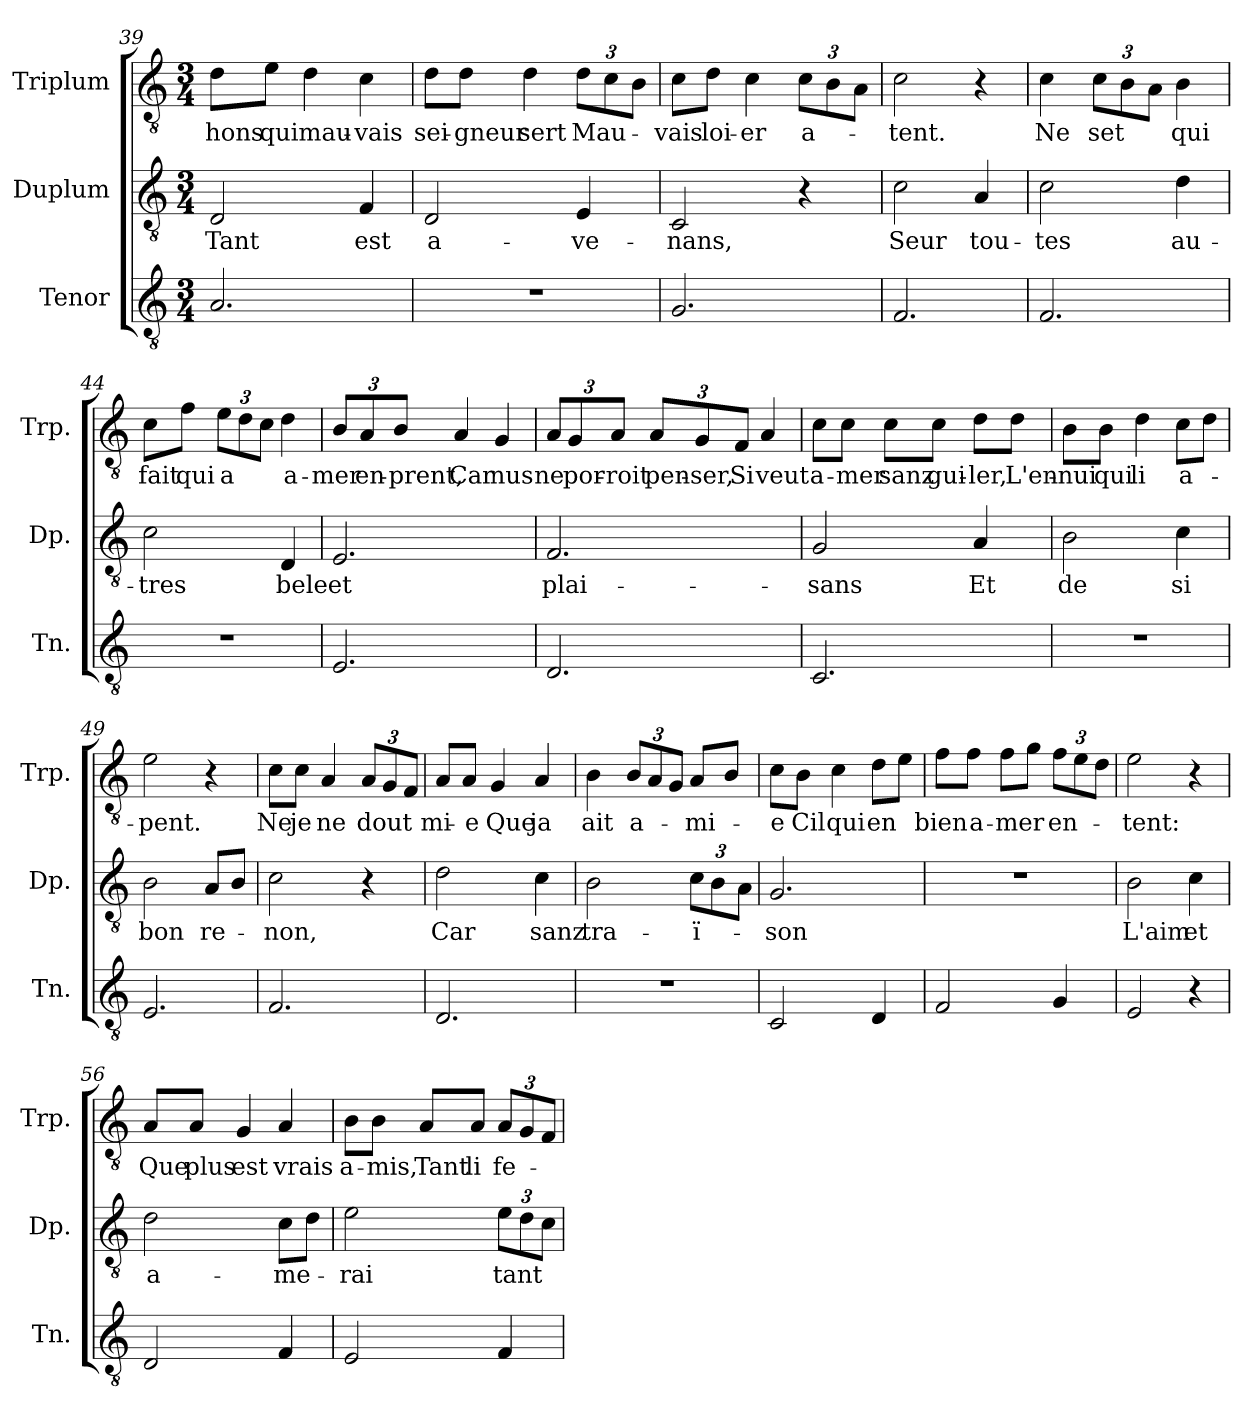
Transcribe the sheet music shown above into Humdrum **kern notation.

**kern	**kern	**text	**kern	**text
*part3	*part2	*part2	*part1	*part1
*staff3	*staff2	*staff2	*staff1	*staff1
*I"Tenor	*I"Duplum	*	*I"Triplum	*
*I'Tn.	*I'Dp.	*	*I'Trp.	*
!!LO:PB:g=z
*clefGv2	*clefGv2	*	*clefGv2	*
*k[]	*k[]	*	*k[]	*
*M3/4	*M3/4	*	*M3/4	*
=39	=39	=39	=39	=39
!	!	!LO:LY:b	!	!LO:LY:b
2.A/	2D/	Tant	8d\L	hons
!	!	!	!	!LO:LY:b
.	.	.	8e\J	qui
!	!	!	!	!LO:LY:b
.	.	.	4d\	mau-
!	!	!LO:LY:b	!	!LO:LY:b
.	4F/	est	4c\	-vais
=40	=40	=40	=40	=40
!	!	!LO:LY:b	!	!LO:LY:b
2.r	2D/	a-	8d\L	sei-
!	!	!	!	!LO:LY:b
.	.	.	8d\J	-gneur
!	!	!	!	!LO:LY:b
.	.	.	4d\	sert
!	!	!LO:LY:b	!	!
*	*	*	*Xbrackettup	*
!	!	!	!	!LO:LY:b
.	4E/	-ve-	12d\L	Mau-
.	.	.	12c\	.
.	.	.	12B\J	.
=41	=41	=41	=41	=41
!	!	!LO:LY:b	!	!LO:LY:b
2.G/	2C/	-nans,	8c\L	-vais
!	!	!	!	!LO:LY:b
.	.	.	8d\J	loi-
!	!	!	!	!LO:LY:b
.	.	.	4c\	-er
!	!	!	!	!LO:LY:b
.	4r	.	12c\L	a-
.	.	.	12B\	.
.	.	.	12A\J	.
=42	=42	=42	=42	=42
!	!	!LO:LY:b	!	!LO:LY:b
2.F/	2c\	Seur	2c\	-tent.
!	!	!LO:LY:b	!	!
.	4A/	tou-	4r	.
=43	=43	=43	=43	=43
!	!	!LO:LY:b	!	!LO:LY:b
2.F/	2c\	-tes	4c\	Ne
!	!	!	!	!LO:LY:b
.	.	.	12c\L	set
.	.	.	12B\	.
.	.	.	12A\J	.
!	!	!LO:LY:b	!	!LO:LY:b
.	4d\	au-	4B\	qui
=44	=44	=44	=44	=44
!	!	!LO:LY:b	!	!LO:LY:b
2.r	2c\	-tres	8c\L	fait
!	!	!	!	!LO:LY:b
.	.	.	8f\J	qui
!	!	!	!	!LO:LY:b
.	.	.	12e\L	a
.	.	.	12d\	.
.	.	.	12c\J	.
!	!	!LO:LY:b	!	!LO:LY:b
.	4D/	bele	4d\	a-
!!LO:LB:g=z
=45	=45	=45	=45	=45
!	!	!LO:LY:b	!	!LO:LY:b
2.E/	2.E/	et	12B/L	-mer
!	!	!	!	!LO:LY:b
.	.	.	12A/	en-
!	!	!	!	!LO:LY:b
.	.	.	12B/J	-prent,
!	!	!	!	!LO:LY:b
.	.	.	4A/	Car
!	!	!	!	!LO:LY:b
.	.	.	4G/	nus
=46	=46	=46	=46	=46
!	!	!LO:LY:b	!	!LO:LY:b
2.D/	2.F/	plai-	12A/L	ne
!	!	!	!	!LO:LY:b
.	.	.	12G/	por-
!	!	!	!	!LO:LY:b
.	.	.	12A/J	-roit
!	!	!	!	!LO:LY:b
.	.	.	12A/L	pen-
!	!	!	!	!LO:LY:b
.	.	.	12G/	-ser,
!	!	!	!	!LO:LY:b
.	.	.	12F/J	Si
!	!	!	!	!LO:LY:b
.	.	.	4A/	veut
=47	=47	=47	=47	=47
!	!	!LO:LY:b	!	!LO:LY:b
2.C/	2G/	-sans	8c\L	a-
!	!	!	!	!LO:LY:b
.	.	.	8c\J	-mer
!	!	!	!	!LO:LY:b
.	.	.	8c\L	sanz
!	!	!	!	!LO:LY:b
.	.	.	8c\J	gui-
!	!	!LO:LY:b	!	!LO:LY:b
.	4A/	Et	8d\L	-ler,
!	!	!	!	!LO:LY:b
.	.	.	8d\J	L'en-
=48	=48	=48	=48	=48
!	!	!LO:LY:b	!	!LO:LY:b
2.r	2B\	de	8B\L	-nui
!	!	!	!	!LO:LY:b
.	.	.	8B\J	qui
!	!	!	!	!LO:LY:b
.	.	.	4d\	li
!	!	!LO:LY:b	!	!LO:LY:b
.	4c\	si	8c\L	a-
.	.	.	8d\J	.
=49	=49	=49	=49	=49
!	!	!LO:LY:b	!	!LO:LY:b
2.E/	2B\	bon	2e\	-pent.
!	!	!LO:LY:b	!	!
.	8A/L	re-	4r	.
.	8B/J	.	.	.
!!LO:LB:g=z
=50	=50	=50	=50	=50
!	!	!LO:LY:b	!	!LO:LY:b
2.F/	2c\	-non,	8c\L	Ne
!	!	!	!	!LO:LY:b
.	.	.	8c\J	je
!	!	!	!	!LO:LY:b
.	.	.	4A/	ne
!	!	!	!	!LO:LY:b
.	4r	.	12A/L	dout
.	.	.	12G/	.
.	.	.	12F/J	.
=51	=51	=51	=51	=51
!	!	!LO:LY:b	!	!LO:LY:b
2.D/	2d\	Car	8A/L	mi-
!	!	!	!	!LO:LY:b
.	.	.	8A/J	-e
!	!	!	!	!LO:LY:b
.	.	.	4G/	Que
!	!	!LO:LY:b	!	!LO:LY:b
.	4c\	sanz	4A/	ja
=52	=52	=52	=52	=52
!	!	!LO:LY:b	!	!LO:LY:b
2.r	2B\	tra-	4B\	ait
!	!	!	!	!LO:LY:b
.	.	.	12B/L	a-
.	.	.	12A/	.
.	.	.	12G/J	.
*	*Xbrackettup	*	*	*
!	!	!LO:LY:b	!	!LO:LY:b
.	12c\L	-ï-	8A/L	-mi-
.	12B\	.	.	.
.	.	.	8B/J	.
.	12A\J	.	.	.
=53	=53	=53	=53	=53
!	!	!LO:LY:b	!	!LO:LY:b
2C/	2.G/	-son	8c\L	-e
!	!	!	!	!LO:LY:b
.	.	.	8B\J	Cil
!	!	!	!	!LO:LY:b
.	.	.	4c\	qui
!	!	!	!	!LO:LY:b
4D/	.	.	8d\L	en
.	.	.	8e\J	.
=54	=54	=54	=54	=54
!	!	!	!	!LO:LY:b
2F/	2.r	.	8f\L	bien
!	!	!	!	!LO:LY:b
.	.	.	8f\J	a-
!	!	!	!	!LO:LY:b
.	.	.	8f\L	-mer
.	.	.	8g\J	.
!	!	!	!	!LO:LY:b
4G/	.	.	12f\L	en-
.	.	.	12e\	.
.	.	.	12d\J	.
=55	=55	=55	=55	=55
!	!	!LO:LY:b	!	!LO:LY:b
2E/	2B\	L'aim	2e\	-tent:
!	!	!LO:LY:b	!	!
4r	4c\	et	4r	.
!!LO:PB:g=z
=56	=56	=56	=56	=56
!	!	!LO:LY:b	!	!LO:LY:b
2D/	2d\	a-	8A/L	Que
!	!	!	!	!LO:LY:b
.	.	.	8A/J	plus
!	!	!	!	!LO:LY:b
.	.	.	4G/	est
!	!	!LO:LY:b	!	!LO:LY:b
4F/	8c\L	-me-	4A/	vrais
.	8d\J	.	.	.
=57	=57	=57	=57	=57
!	!	!LO:LY:b	!	!LO:LY:b
2E/	2e\	-rai	8B\L	a-
!	!	!	!	!LO:LY:b
.	.	.	8B\J	-mis,
!	!	!	!	!LO:LY:b
.	.	.	8A/L	Tant
!	!	!	!	!LO:LY:b
.	.	.	8A/J	li
!	!	!LO:LY:b	!	!LO:LY:b
4F/	12e\L	tant	12A/L	fe-
.	12d\	.	12G/	.
.	12c\J	.	12F/J	.
=	=	=	=	=
*-	*-	*-	*-	*-
